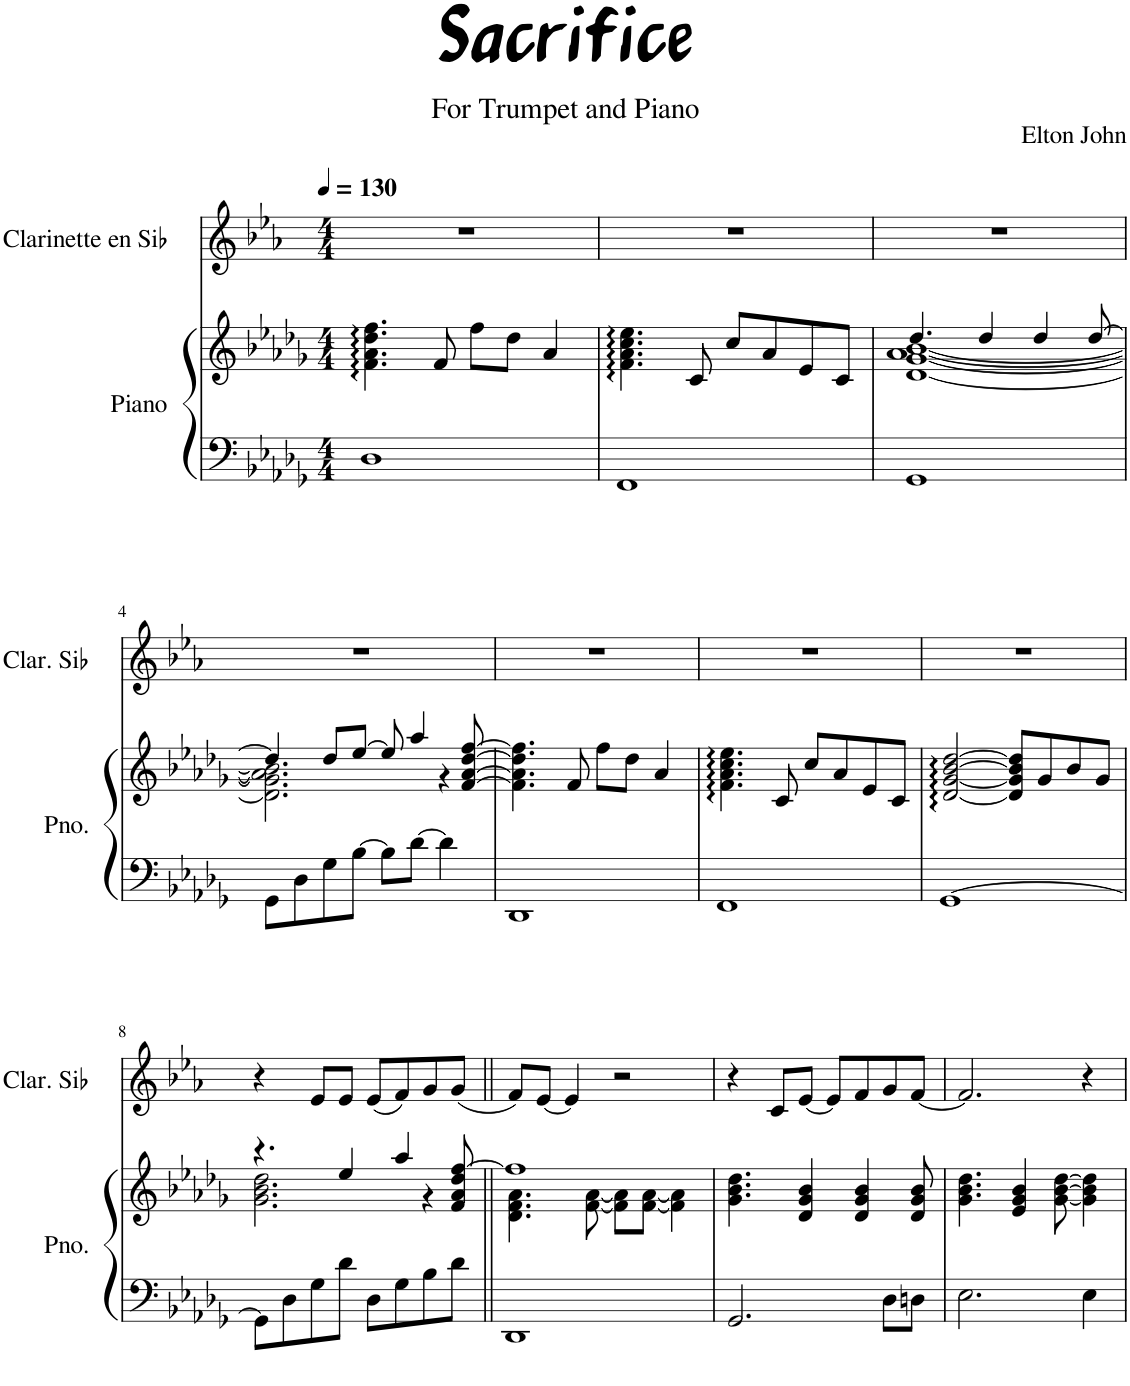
**kern	**kern	**kern
*part2	*part2	*part1
*staff3	*staff2	*staff1
*I"Piano	*	*I"Clarinette en Sib
*I'Pno.	*	*I'Clar. Sib
*clefF4	*clefG2	*clefG2
*	*	*Trd1c2
*k[b-e-a-d-g-]	*k[b-e-a-d-g-]	*k[b-e-a-]
*M4/4	*M4/4	*M4/4
*MM130	*MM130	*MM130
=1	=1	=1
1D-	4.f\ 4.a-\ 4.dd-\ 4.ff\	1r
.	8f/	.
.	8ff\L	.
.	8dd-\J	.
.	4a-/	.
=2	=2	=2
1FF	4.f\ 4.a-\ 4.cc\ 4.ee-\	1r
.	8c/	.
.	8cc/L	.
.	8a-/	.
.	8e-/	.
.	8c/J	.
=3	=3	=3
*	*^	*
1GG-	4.dd-/	[1d- [1g- [1a- [1b-	1r
.	4dd-/	.	.
.	4dd-/	.	.
.	[8dd-/	.	.
!!LO:LB:g=z
=4	=4	=4	=4
8GG-\L	4dd-/]	2.d-\] 2.g-\] 2.a-\] 2.b-\]	1r
8D-\	.	.	.
8G-\	8dd-/L	.	.
[8B-\J	[8ee-/J	.	.
8B-\L]	8ee-/]	.	.
[8d-\J	4aa-/	.	.
4d-\]	.	4r	.
.	[8f/ [8a-/ [8dd-/ [8ff/	.	.
*	*v	*v	*
=5	=5	=5
1DD-	4.f\] 4.a-\] 4.dd-\] 4.ff\]	1r
.	8f/	.
.	8ff\L	.
.	8dd-\J	.
.	4a-/	.
=6	=6	=6
1FF	4.f\ 4.a-\ 4.cc\ 4.ee-\	1r
.	8c/	.
.	8cc/L	.
.	8a-/	.
.	8e-/	.
.	8c/J	.
=7	=7	=7
[1GG-	[2d-/ [2g-/ [2b-/ [2dd-/	1r
.	8d-/] 8g-/] 8b-/] 8dd-/]L	.
.	8g-/	.
.	8b-/	.
.	8g-/J	.
!!LO:LB:g=z
=8	=8	=8
*	*^	*
8GG-\L]	4.r	2.g-\ 2.b-\ 2.dd-\	4r
8D-\	.	.	.
8G-\	.	.	8e-/L
8d-\J	4ee-/	.	8e-/J
8D-\L	.	.	(8e-/L
8G-\	4aa-/	.	8f/)
8B-\	.	4r	8g/
8d-\J	8f/ 8a-/ 8dd-/ [8ff/	.	(8g/J
=9||	=9||	=9||	=9||
1DD-	1ff]	4.d-\ 4.f\ 4.a-\	8f/L)
.	.	.	[8e-/J
.	.	.	4e-/]
.	.	[8f\ [8a-\	.
.	.	8f\] 8a-\]L	2r
.	.	[8f\ [8a-\J	.
.	.	4f\] 4a-\]	.
*	*v	*v	*
=10	=10	=10
2.GG-/	4.g-\ 4.b-\ 4.dd-\	4r
.	.	8c/L
.	4d-/ 4g-/ 4b-/	[8e-/J
.	.	8e-/L]
.	4d-/ 4g-/ 4b-/	8f/
8D-\L	.	8g/
8Dn\J	8d-/ 8g-/ 8b-/	[8f/J
=11	=11	=11
2.E-\	4.g-\ 4.b-\ 4.dd-\	2.f/]
.	4e-/ 4g-/ 4b-/	.
.	[8g-\ [8b-\ [8dd-\	.
4E-\	4g-\] 4b-\] 4dd-\]	4r
=	=	=
*-	*-	*-
